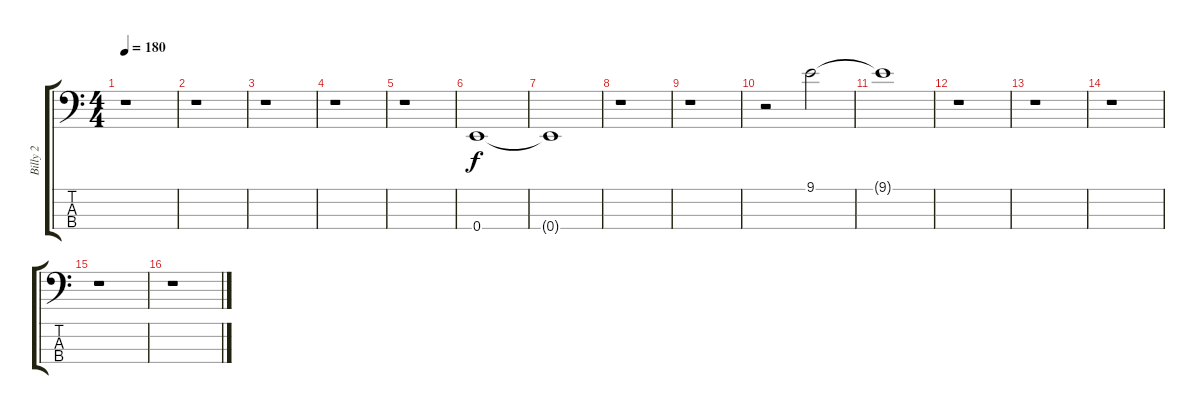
\track ("Billy 2" "Billy 2") {instrument electricbassfinger}
\staff {score tabs}
\tuning (G2 D2 A1 E1) {hide}
\ts (4 4)
\tempo 180
\clef f4
\ks c
r.1{dy f} |
r.1 |
r.1 |
r.1 |
r.1 |
0.4.1 |
0.4{t}.1 |
r.1 |
r.1 |
r.2 9.1.2 |
9.1{t}.1 |
r.1 |
r.1 |
r.1 |
r.1 |
r.1
